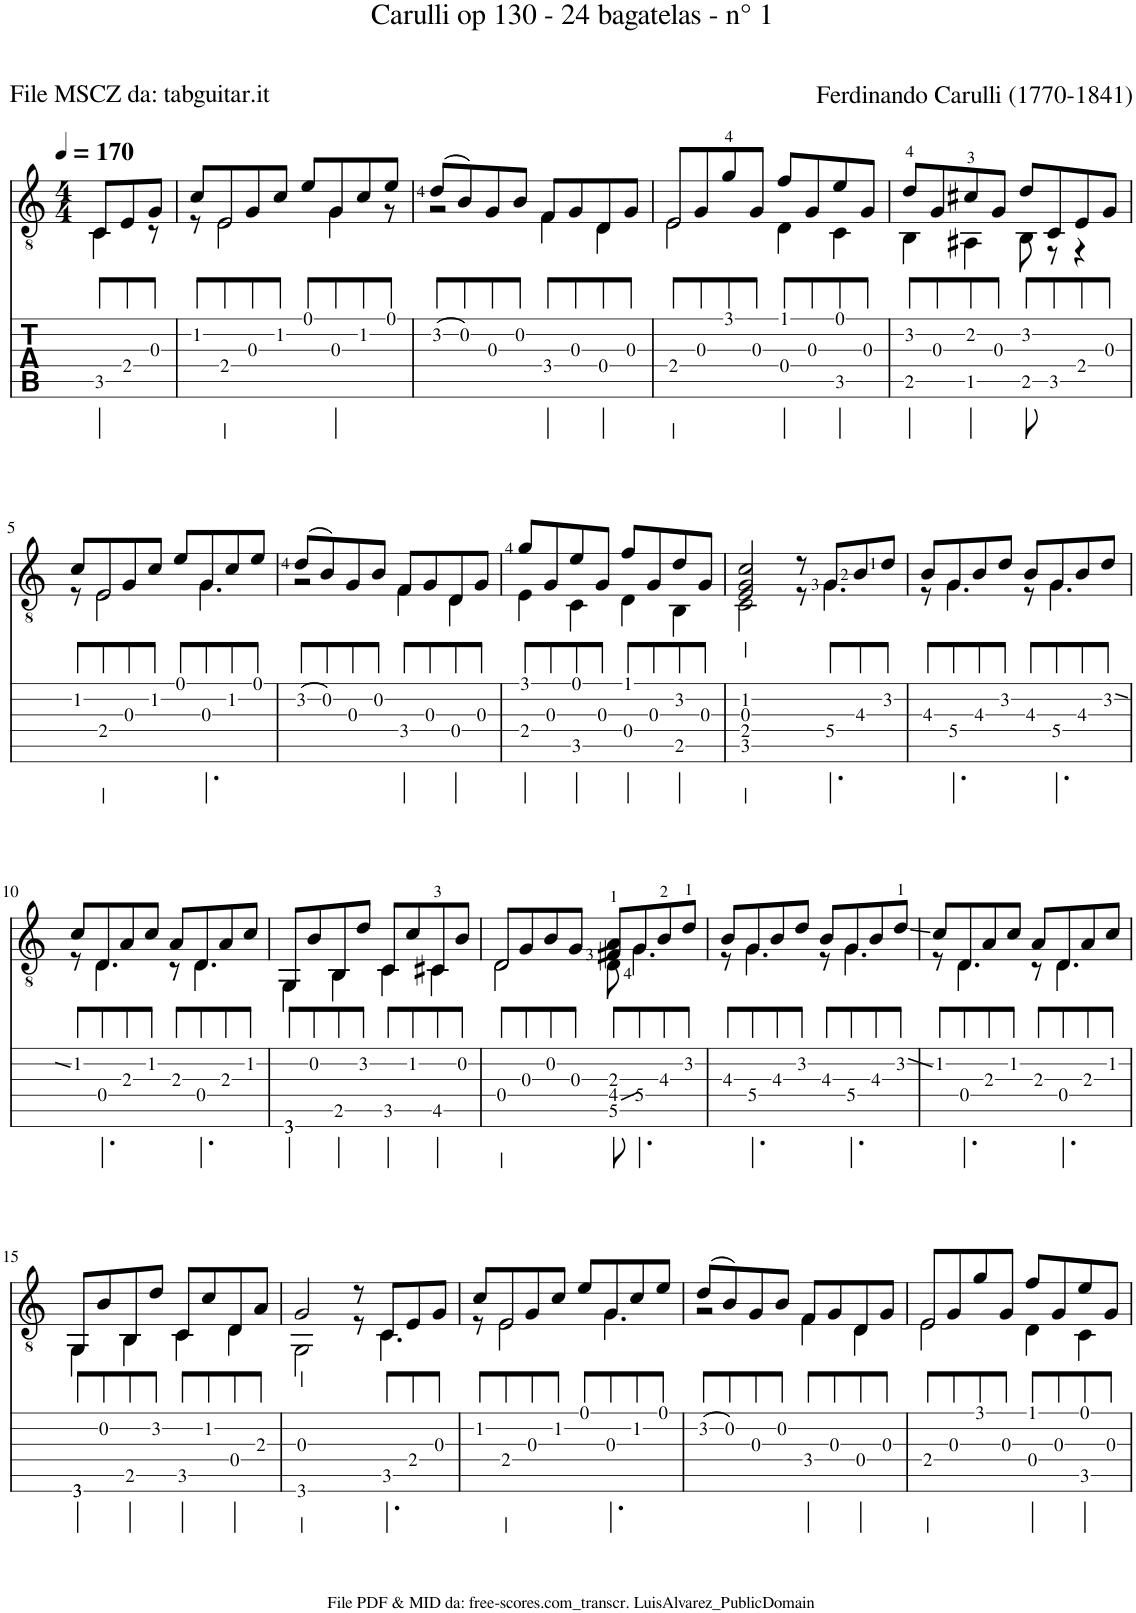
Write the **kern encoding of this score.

**kern	**kern
*part2	*part1
*staff2	*staff1
*I"Chitarra classica (Intavolatura)	*I"Guitar
*stria6	*
*	*clefGv2
*k[]	*k[]
*M4/4	*M4/4
*MM170	*MM170
=	=
*^	*^
8C/L	4C\	8C/L	4C\
8E/	.	8E/	.
8G/J	8r	8G/J	8r
=1	=1	=1	=1
8c/L	8r	8c/L	8r
!LO:N:head=open	!	!LO:N:head=open	!
8E/	2E\	8E/	2E\
8G/	.	8G/	.
8c/J	.	8c/J	.
8e/L	.	8e/L	.
8G/	4G\	8G/	4G\
8c/	.	8c/	.
8e/J	8r	8e/J	8r
=2	=2	=2	=2
(8d/L	2r	(8d/L	2r
8B/)	.	8B/)	.
8G/	.	8G/	.
8B/J	.	8B/J	.
8F/L	4F\	8F/L	4F\
8G/	.	8G/	.
8D/	4D\	8D/	4D\
8G/J	.	8G/J	.
=3	=3	=3	=3
!LO:N:head=open	!	!LO:N:head=open	!
8E/L	2E\	8E/L	2E\
8G/	.	8G/	.
8g/	.	8g/	.
8G/J	.	8G/J	.
8f/L	4D\	8f/L	4D\
8G/	.	8G/	.
8e/	4C\	8e/	4C\
8G/J	.	8G/J	.
=4	=4	=4	=4
8d/L	4BB\	8d/L	4BB\
8G/	.	8G/	.
8c#X/	4AA#X\	8c#X/	4AA#X\
8G/J	.	8G/J	.
8d/L	8BB\	8d/L	8BB\
8C/	8r	8C/	8r
8E/	4r	8E/	4r
8G/J	.	8G/J	.
!!LO:LB:g=z	!!
=5	=5	=5	=5
8c/L	8r	8c/L	8r
!LO:N:head=open	!	!LO:N:head=open	!
8E/	2E\	8E/	2E\
8G/	.	8G/	.
8c/J	.	8c/J	.
8e/L	.	8e/L	.
8G/	4.G\	8G/	4.G\
8c/	.	8c/	.
8e/J	.	8e/J	.
=6	=6	=6	=6
(8d/L	2r	(8d/L	2r
8B/)	.	8B/)	.
8G/	.	8G/	.
8B/J	.	8B/J	.
8F/L	4F\	8F/L	4F\
8G/	.	8G/	.
8D/	4D\	8D/	4D\
8G/J	.	8G/J	.
=7	=7	=7	=7
8g/L	4E\	8g/L	4E\
8G/	.	8G/	.
8e/	4C\	8e/	4C\
8G/J	.	8G/J	.
8f/L	4D\	8f/L	4D\
8G/	.	8G/	.
8d/	4BB\	8d/	4BB\
8G/J	.	8G/J	.
=8	=8	=8	=8
2E/ 2G/ 2c/	2C\	2E/ 2G/ 2c/	2C\
8r	8r	8r	8r
8G/L	4.G\	8G/L	4.G\
8B/	.	8B/	.
8d/J	.	8d/J	.
=9	=9	=9	=9
8B/L	8r	8B/L	8r
8G/	4.G\	8G/	4.G\
8B/	.	8B/	.
8d/J	.	8d/J	.
8B/L	8r	8B/L	8r
8G/	4.G\	8G/	4.G\
8B/	.	8B/	.
8d/J	.	8d/J	.
!!LO:LB:g=z	!!
=10	=10	=10	=10
8c/L	8r	8c/L	8r
8D/	4.D\	8D/	4.D\
8A/	.	8A/	.
8c/J	.	8c/J	.
8A/L	8r	8A/L	8r
8D/	4.D\	8D/	4.D\
8A/	.	8A/	.
8c/J	.	8c/J	.
=11	=11	=11	=11
8GG/L	4GG\	8GG/L	4GG\
8B/	.	8B/	.
8BB/	4BB\	8BB/	4BB\
8d/J	.	8d/J	.
8C/L	4C\	8C/L	4C\
8c/	.	8c/	.
8C#X/	4C#\	8C#X/	4C#\
8B/J	.	8B/J	.
=12	=12	=12	=12
!LO:N:head=open	!	!LO:N:head=open	!
8D/L	2D\	8D/L	2D\
8G/	.	8G/	.
8B/	.	8B/	.
8G/J	.	8G/J	.
8F#X/ 8A/L	8D\	8F#X/ 8A/L	8D\
8G/	4.G\	8G/	4.G\
8B/	.	8B/	.
8d/J	.	8d/J	.
=13	=13	=13	=13
8B/L	8r	8B/L	8r
8G/	4.G\	8G/	4.G\
8B/	.	8B/	.
8d/J	.	8d/J	.
8B/L	8r	8B/L	8r
8G/	4.G\	8G/	4.G\
8B/	.	8B/	.
8d/J	.	8d/J	.
=14	=14	=14	=14
8c/L	8r	8c/L	8r
8D/	4.D\	8D/	4.D\
8A/	.	8A/	.
8c/J	.	8c/J	.
8A/L	8r	8A/L	8r
8D/	4.D\	8D/	4.D\
8A/	.	8A/	.
8c/J	.	8c/J	.
!!LO:LB:g=z	!!
=15	=15	=15	=15
8GG/L	4GG\	8GG/L	4GG\
8B/	.	8B/	.
8BB/	4BB\	8BB/	4BB\
8d/J	.	8d/J	.
8C/L	4C\	8C/L	4C\
8c/	.	8c/	.
8D/	4D\	8D/	4D\
8A/J	.	8A/J	.
=16	=16	=16	=16
2G/	2GG\	2G/	2GG\
8r	8r	8r	8r
8C/L	4.C\	8C/L	4.C\
8E/	.	8E/	.
8G/J	.	8G/J	.
=17	=17	=17	=17
8c/L	8r	8c/L	8r
!LO:N:head=open	!	!LO:N:head=open	!
8E/	2E\	8E/	2E\
8G/	.	8G/	.
8c/J	.	8c/J	.
8e/L	.	8e/L	.
8G/	4.G\	8G/	4.G\
8c/	.	8c/	.
8e/J	.	8e/J	.
=18	=18	=18	=18
(8d/L	2r	(8d/L	2r
8B/)	.	8B/)	.
8G/	.	8G/	.
8B/J	.	8B/J	.
8F/L	4F\	8F/L	4F\
8G/	.	8G/	.
8D/	4D\	8D/	4D\
8G/J	.	8G/J	.
=19	=19	=19	=19
!LO:N:head=open	!	!LO:N:head=open	!
8E/L	2E\	8E/L	2E\
8G/	.	8G/	.
8g/	.	8g/	.
8G/J	.	8G/J	.
8f/L	4D\	8f/L	4D\
8G/	.	8G/	.
8e/	4C\	8e/	4C\
8G/J	.	8G/J	.
*v	*v	*	*
*	*v	*v
=	=
*-	*-
